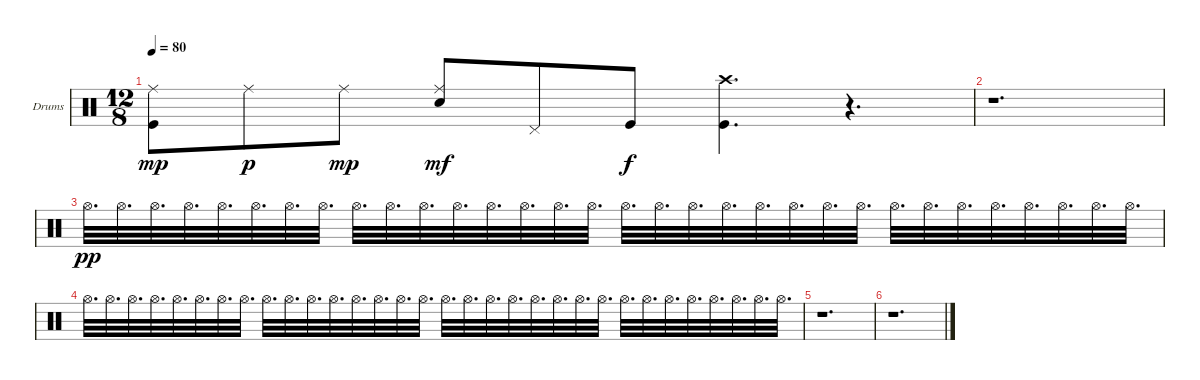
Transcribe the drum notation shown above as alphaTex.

\bracketExtendMode groupsimilarinstruments
\firstSystemTrackNameOrientation horizontal
\otherSystemsTrackNameOrientation horizontal
\track ("Ударные" "Drums") {instrument percussion}
\staff {score}
\articulation defaults
\ts (12 8)
\tempo 80
\clef neutral
\ks c
("Ride (middle)" "Kick (hit)").8{dy mp} "Ride (middle)".8{dy p} "Ride (middle)".8{dy mp} ("Ride (middle)" "Snare (hit) 2").8{dy mf} "Pedal Hi-Hat (hit)".8 "Kick (hit)".8{dy f} ("Crash high (hit)" "Kick (hit)").4{d} r.4{d} |
r.1{d} |
"Hi-Hat (open)".32{d dy pp} "Hi-Hat (open)".32{d} "Hi-Hat (open)".32{d} "Hi-Hat (open)".32{d} "Hi-Hat (open)".32{d} "Hi-Hat (open)".32{d} "Hi-Hat (open)".32{d} "Hi-Hat (open)".32{d} "Hi-Hat (open)".32{d} "Hi-Hat (open)".32{d} "Hi-Hat (open)".32{d} "Hi-Hat (open)".32{d} "Hi-Hat (open)".32{d} "Hi-Hat (open)".32{d} "Hi-Hat (open)".32{d} "Hi-Hat (open)".32{d} "Hi-Hat (open)".32{d} "Hi-Hat (open)".32{d} "Hi-Hat (open)".32{d} "Hi-Hat (open)".32{d} "Hi-Hat (open)".32{d} "Hi-Hat (open)".32{d} "Hi-Hat (open)".32{d} "Hi-Hat (open)".32{d} "Hi-Hat (open)".32{d} "Hi-Hat (open)".32{d} "Hi-Hat (open)".32{d} "Hi-Hat (open)".32{d} "Hi-Hat (open)".32{d} "Hi-Hat (open)".32{d} "Hi-Hat (open)".32{d} "Hi-Hat (open)".32{d} |
"Hi-Hat (open)".32{d} "Hi-Hat (open)".32{d} "Hi-Hat (open)".32{d} "Hi-Hat (open)".32{d} "Hi-Hat (open)".32{d} "Hi-Hat (open)".32{d} "Hi-Hat (open)".32{d} "Hi-Hat (open)".32{d} "Hi-Hat (open)".32{d} "Hi-Hat (open)".32{d} "Hi-Hat (open)".32{d} "Hi-Hat (open)".32{d} "Hi-Hat (open)".32{d} "Hi-Hat (open)".32{d} "Hi-Hat (open)".32{d} "Hi-Hat (open)".32{d} "Hi-Hat (open)".32{d} "Hi-Hat (open)".32{d} "Hi-Hat (open)".32{d} "Hi-Hat (open)".32{d} "Hi-Hat (open)".32{d} "Hi-Hat (open)".32{d} "Hi-Hat (open)".32{d} "Hi-Hat (open)".32{d} "Hi-Hat (open)".32{d} "Hi-Hat (open)".32{d} "Hi-Hat (open)".32{d} "Hi-Hat (open)".32{d} "Hi-Hat (open)".32{d} "Hi-Hat (open)".32{d} "Hi-Hat (open)".32{d} "Hi-Hat (open)".32{d} |
r.1{d} |
r.1{d}
